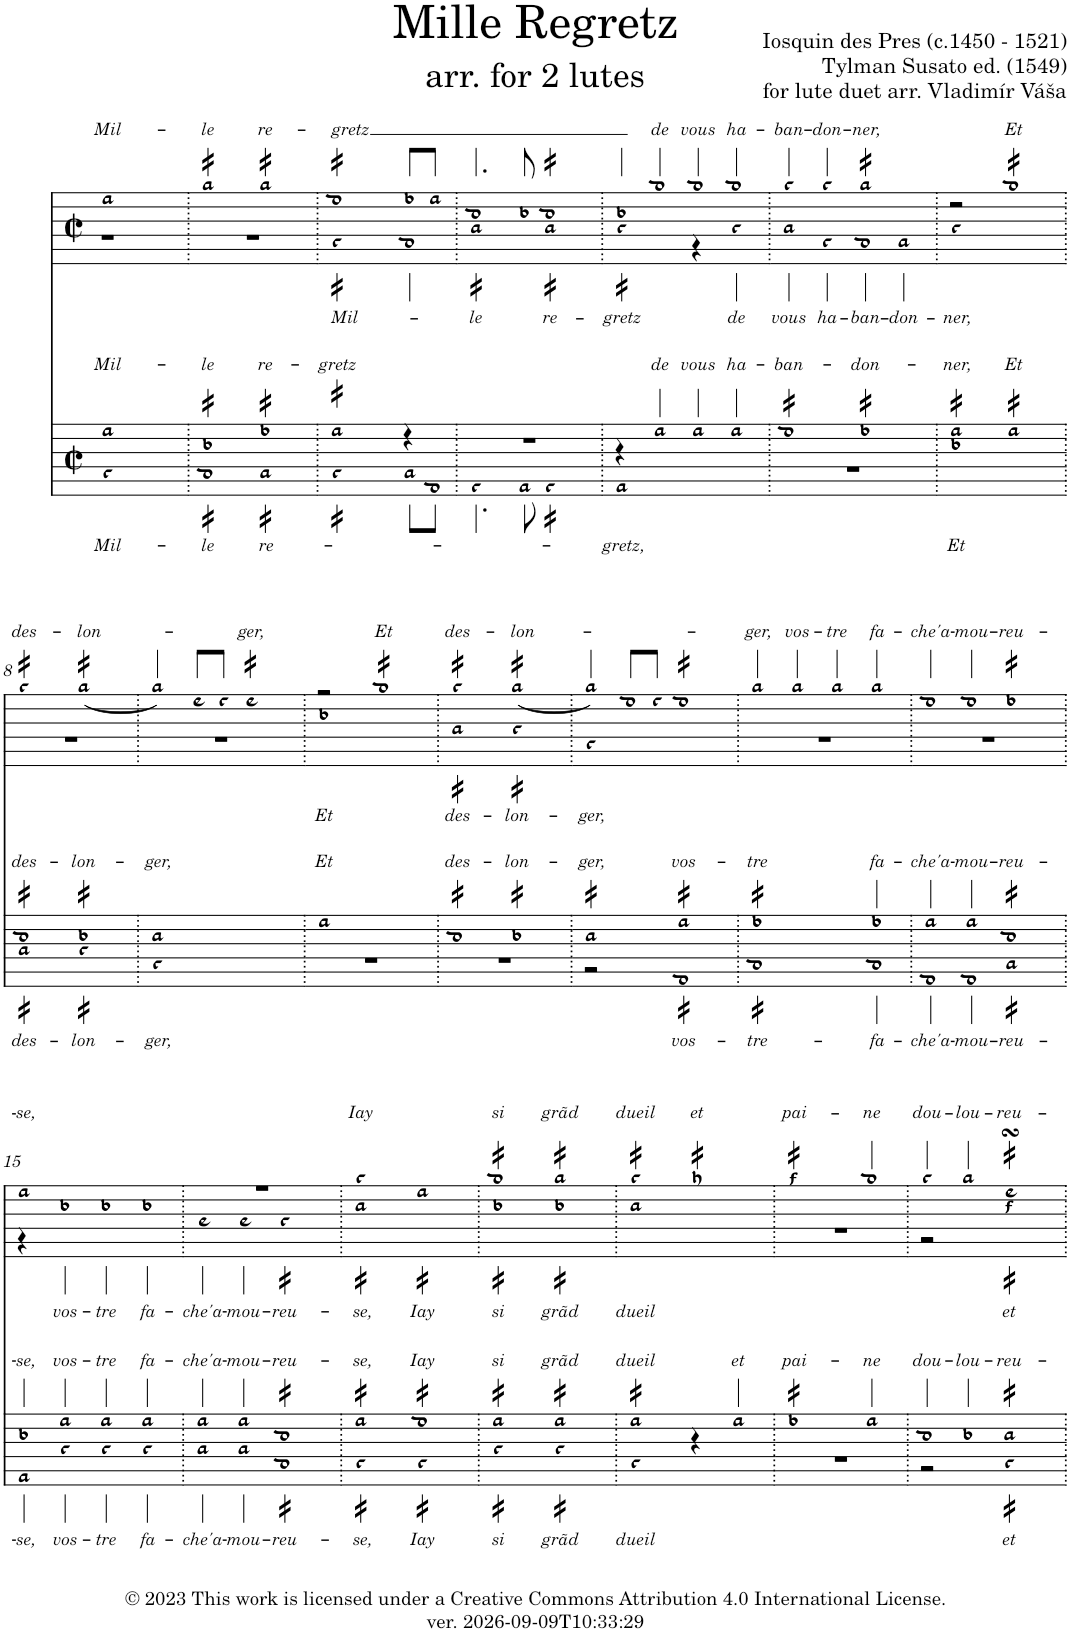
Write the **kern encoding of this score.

**kern	**text	**kern	**text
*part2	*part2	*part1	*part1
*staff2	*staff2	*staff1	*staff1
*I"Desítistrunná loutna	*	*I"Desítistrunná loutna	*
*stria6	*	*stria6	*
*k[b-e-]	*	*k[b-e-]	*
*M2/2	*	*M2/2	*
*met(c|)	*	*met(c|)	*
=1	=1	=1	=1
!	!LO:LY:a	!	!
*^	*	*	*
!	!	!LO:LY:b	!	!LO:LY:a
*	*	*	*^	*
1d	1D	Mil-	1d	1r	Mil-
=2.	=2.	=2.	=2.	=2.	=2.
!	!	!LO:LY:a	!	!	!
!	!	!LO:LY:b	!	!	!LO:LY:a
2B-/	2E-\	-le	2g/	1r	-le
!	!	!LO:LY:a	!	!	!
!	!	!LO:LY:b	!	!	!LO:LY:a
2e-/	2C\	re-	2g/	.	re-
=3.	=3.	=3.	=3.	=3.	=3.
!	!	!LO:LY:a	!	!	!LO:LY:a
!	!	!	!	!	!LO:LY:b
2.d/	2.D\	-gretz	2.f/	2.D\	Mil-
4r	8C\L	.	8e-/L	4E-\	.
.	8BB-\J	.	8d/J	.	.
=4.	=4.	=4.	=4.	=4.	=4.
!	!	!	!	!	!LO:LY:b
1r	4.AA\	.	4.c/	2F\	-le
.	8GG\	.	8B-/	.	.
!	!	!	!	!	!LO:LY:b
.	2AA\	.	2c/	2F\	re-
=5.	=5.	=5.	=5.	=5.	=5.
!	!	!LO:LY:b	!	!	!LO:LY:b
4r	1GG	-gretz,	4B-/	2G\	-gretz
!	!	!LO:LY:a	!	!	!LO:LY:a
4d/	.	de	4b-/	.	de
!	!	!LO:LY:a	!	!	!LO:LY:a
4d/	.	vous	4b-/	4r	vous
!	!	!LO:LY:a	!	!	!LO:LY:a
!	!	!	!	!	!LO:LY:b
4d/	.	ha-	4b-/	4G\	de
=6.	=6.	=6.	=6.	=6.	=6.
!	!	!LO:LY:a	!	!	!LO:LY:a
!	!	!	!	!	!LO:LY:b
2f/	1r	-ban-	4a/	4F\	vous
!	!	!	!	!	!LO:LY:a
!	!	!	!	!	!LO:LY:b
.	.	.	4a/	4D\	ha-
!	!	!LO:LY:a	!	!	!LO:LY:a
!	!	!	!	!	!LO:LY:b
2e-/	.	-don-	2g/	4E-\	-ban-
!	!	!	!	!	!LO:LY:b
.	.	.	.	4C\	-don-
=7.	=7.	=7.	=7.	=7.	=7.
!	!	!LO:LY:a	!	!	!
!	!	!LO:LY:b	!	!	!LO:LY:b
2d/	1B-	Et	2r	1G	-ner,
!	!	!LO:LY:a	!	!	!LO:LY:a
2d/	.	Et	2b-/	.	Et
!!LO:LB:g=z	!!
=8.	=8.	=8.	=8.	=8.	=8.
!	!	!LO:LY:a	!	!	!
!	!	!LO:LY:b	!	!	!LO:LY:a
2c/	2F\	des-	2a/	1r	des-
!	!	!LO:LY:a	!	!	!
!	!	!LO:LY:b	!	!	!LO:LY:a
2B-/	2G\	-lon-	[<2g/	.	-lon-
=9.	=9.	=9.	=9.	=9.	=9.
!	!	!LO:LY:a	!	!	!
!	!	!LO:LY:b	!	!	!
1A	1D	-ger,	4g/]	1r	.
.	.	.	8f#X/L	.	.
.	.	.	8en/J	.	.
!	!	!	!	!	!LO:LY:a
.	.	.	2f#/	.	-ger,
=10.	=10.	=10.	=10.	=10.	=10.
!	!	!LO:LY:a	!	!	!LO:LY:b
1d	1r	Et	2r	1B-	Et
!	!	!	!	!	!LO:LY:a
.	.	.	2b-/	.	Et
=11.	=11.	=11.	=11.	=11.	=11.
!	!	!LO:LY:a	!	!	!LO:LY:a
!	!	!	!	!	!LO:LY:b
2c/	1r	des-	2a/	2F\	des-
!	!	!LO:LY:a	!	!	!LO:LY:a
!	!	!	!	!	!LO:LY:b
2B-/	.	-lon-	[<2g/	2G\	-lon-
=12.	=12.	=12.	=12.	=12.	=12.
!	!	!LO:LY:a	!	!	!LO:LY:b
2A/	2r	-ger,	4g/]	1D	-ger,
.	.	.	8fn/L	.	.
.	.	.	8en/J	.	.
!	!	!LO:LY:a	!	!	!
!	!	!LO:LY:b	!	!	!
2d/	2BB-\	vos-	2f/	.	.
=13.	=13.	=13.	=13.	=13.	=13.
!	!	!LO:LY:a	!	!	!
!	!	!LO:LY:b	!	!	!LO:LY:a
2.e-/	2.E-\	-tre-	4g/	1r	-ger,
!	!	!	!	!	!LO:LY:a
.	.	.	4g/	.	vos-
!	!	!	!	!	!LO:LY:a
.	.	.	4g/	.	-tre
!	!	!LO:LY:a	!	!	!
!	!	!LO:LY:b	!	!	!LO:LY:a
4e-/	4E-\	-fa-	4g/	.	fa-
=14.	=14.	=14.	=14.	=14.	=14.
!	!	!LO:LY:a	!	!	!
!	!	!LO:LY:b	!	!	!LO:LY:a
4d/	4BB-\	-che'a-	4f/	1r	-che'a-
!	!	!LO:LY:a	!	!	!
!	!	!LO:LY:b	!	!	!LO:LY:a
4d/	4BB-\	-mou-	4f/	.	-mou-
!	!	!LO:LY:a	!	!	!
!	!	!LO:LY:b	!	!	!LO:LY:a
2c/	2C\	-reu-	2e-/	.	-reu-
!!LO:LB:g=z	!!
=15.	=15.	=15.	=15.	=15.	=15.
!	!	!LO:LY:a	!	!	!
!	!	!LO:LY:b	!	!	!LO:LY:a
4B-/	4GG\	-se,	1d	4r	-se,
!	!	!LO:LY:a	!	!	!
!	!	!LO:LY:b	!	!	!LO:LY:b
4d/	4G\	vos-	.	4B-\	vos-
!	!	!LO:LY:a	!	!	!
!	!	!LO:LY:b	!	!	!LO:LY:b
4d/	4G\	-tre	.	4B-\	-tre
!	!	!LO:LY:a	!	!	!
!	!	!LO:LY:b	!	!	!LO:LY:b
4d/	4G\	fa-	.	4B-\	fa-
=16.	=16.	=16.	=16.	=16.	=16.
!	!	!LO:LY:a	!	!	!
!	!	!LO:LY:b	!	!	!LO:LY:b
4d/	4F\	-che'a-	1r	4A\	-che'a-
!	!	!LO:LY:a	!	!	!
!	!	!LO:LY:b	!	!	!LO:LY:b
4d/	4F\	-mou-	.	4A\	-mou-
!	!	!LO:LY:a	!	!	!
!	!	!LO:LY:b	!	!	!LO:LY:b
2c/	2E-\	-reu-	.	2G\	-reu-
=17.	=17.	=17.	=17.	=17.	=17.
!	!	!LO:LY:a	!	!	!
!	!	!LO:LY:b	!	!	!LO:LY:a
!	!	!	!	!	!LO:LY:b
2d/	2D\	-se,	1a	2A\	-se,
!	!	!LO:LY:a	!	!	!
!	!	!LO:LY:b	!	!	!LO:LY:b
2f/	2D\	Iay	.	2d\	Iay
=18.	=18.	=18.	=18.	=18.	=18.
!	!	!LO:LY:a	!	!	!
!	!	!LO:LY:b	!	!	!LO:LY:a
!	!	!	!	!	!LO:LY:b
2d/	2G\	si	2b-/	2B-\	si
!	!	!LO:LY:a	!	!	!
!	!	!LO:LY:b	!	!	!LO:LY:a
!	!	!	!	!	!LO:LY:b
2d/	2G\	grãd	2g/	2B-\	grãd
=19.	=19.	=19.	=19.	=19.	=19.
!	!	!LO:LY:a	!	!	!
!	!	!LO:LY:b	!	!	!LO:LY:a
!	!	!	!	!	!LO:LY:b
2d/	1D	dueil	2a/	1A	dueil
!	!	!	!	!	!LO:LY:a
4r	.	.	2dd/	.	et
!	!	!LO:LY:a	!	!	!
4d/	.	et	.	.	.
=20.	=20.	=20.	=20.	=20.	=20.
!	!	!LO:LY:a	!	!	!LO:LY:a
2.e-/	1r	pai-	2.cc/	1r	pai-
!	!	!LO:LY:a	!	!	!LO:LY:a
4d/	.	-ne	4b-/	.	-ne
=21.	=21.	=21.	=21.	=21.	=21.
!	!	!LO:LY:a	!	!	!LO:LY:a
4c/	2r	dou-	4a/	2r	dou-
!	!	!LO:LY:a	!	!	!LO:LY:a
4B-/	.	-lou-	4g/	.	-lou-
!	!	!LO:LY:a	!	!	!
!	!	!LO:LY:b	!	!	!LO:LY:a
!	!	!	!	!	!LO:LY:b
2A/	2D\	et	2f#XsSsS/	2d\	et
*v	*v	*	*	*	*
*	*	*v	*v	*
=.	=.	=.	=.
*-	*-	*-	*-
